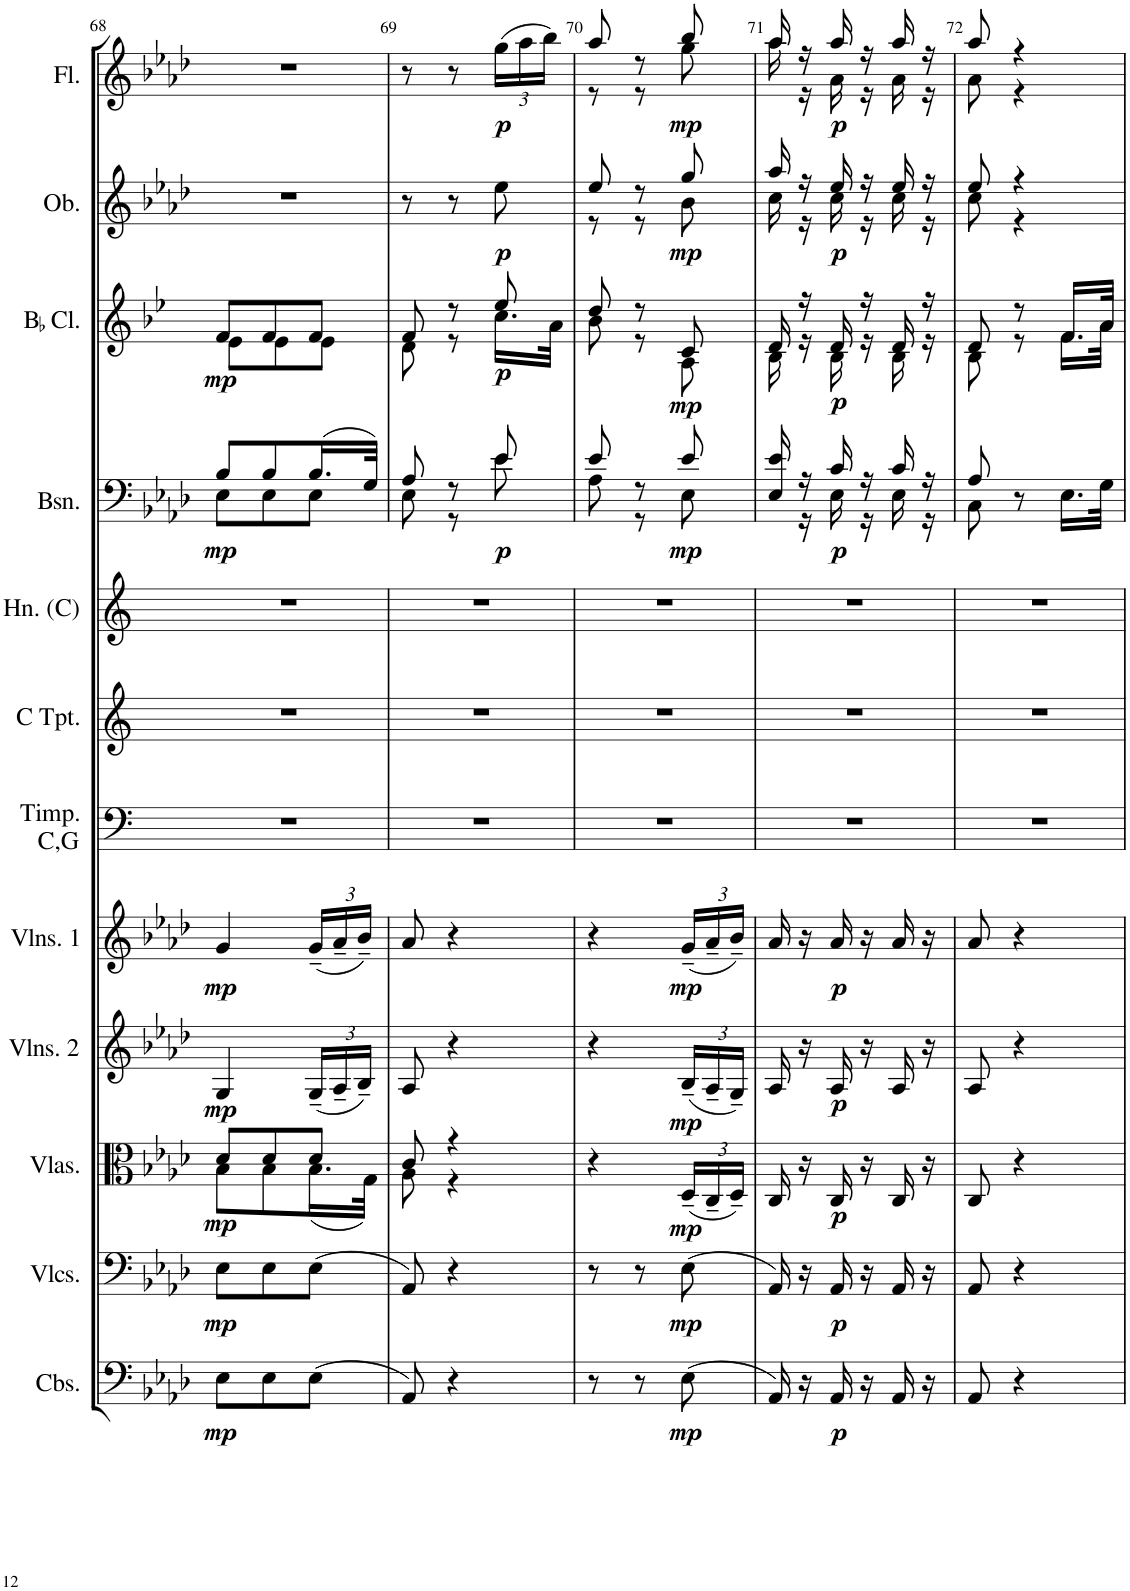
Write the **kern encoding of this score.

**kern	**dynam	**kern	**dynam	**kern	**dynam	**kern	**dynam	**kern	**dynam	**kern	**kern	**kern	**kern	**dynam	**kern	**dynam	**kern	**dynam	**kern	**dynam
*part12	*part12	*part11	*part11	*part10	*part10	*part9	*part9	*part8	*part8	*part7	*part6	*part5	*part4	*part4	*part3	*part3	*part2	*part2	*part1	*part1
*staff12	*staff12	*staff11	*staff11	*staff10	*staff10	*staff9	*staff9	*staff8	*staff8	*staff7	*staff6	*staff5	*staff4	*staff4	*staff3	*staff3	*staff2	*staff2	*staff1	*staff1
*I"Contrabasses	*	*I"Violoncellos	*	*I"Violas	*	*I"Violins 2	*	*I"Violins 1	*	*I"Timpani  C, G	*I"C Trumpet	*I"Horn  In C	*I"Bassoon	*	*I"BaccidentalFlat Clarinet	*	*I"Oboe	*	*I"Flute	*
*I'Cbs.	*	*I'Vlcs.	*	*I'Vlas.	*	*I'Vlns. 2	*	*I'Vlns. 1	*	*I'Timp.  C,G	*I'C Tpt.	*I'Hn. (C)	*I'Bsn.	*	*I'BaccidentalFlat Cl.	*	*I'Ob.	*	*I'Fl.	*
!!LO:PB:g=z
*clefF4	*	*clefF4	*	*clefC3	*	*clefG2	*	*clefG2	*	*clefF4	*clefG2	*clefG2	*clefF4	*	*clefG2	*	*clefG2	*	*clefG2	*
*Trd7c12	*	*	*	*	*	*	*	*	*	*	*Trd1c2	*Trd4c7	*	*	*Trd1c2	*	*	*	*	*
*k[b-e-a-d-]	*	*k[b-e-a-d-]	*	*k[b-e-a-d-]	*	*k[b-e-a-d-]	*	*k[b-e-a-d-]	*	*k[]	*k[]	*k[]	*k[b-e-a-d-]	*	*k[b-e-]	*	*k[b-e-a-d-]	*	*k[b-e-a-d-]	*
*M3/8	*	*	*	*	*	*M3/8	*	*M3/8	*	*M3/8	*M3/8	*M3/8	*M3/8	*	*M3/8	*	*M3/8	*	*M3/8	*
=68	=68	=68	=68	=68	=68	=68	=68	=68	=68	=68	=68	=68	=68	=68	=68	=68	=68	=68	=68	=68
*	*	*	*	*^	*	*	*	*	*	*	*	*	*^	*	*^	*	*	*	*	*
!	!LO:DY:b	!	!LO:DY:b	!	!	!LO:DY:b	!	!LO:DY:b	!	!LO:DY:b	!	!	!	!	!	!LO:DY:b	!	!	!LO:DY:b	!	!	!	!
8E-\L	mp	8E-\L	mp	8d-/L	8B-\L	mp	4G/	mp	4g/	mp	4.r	4.r	4.r	8B-/L	8E-\L	mp	8f/L	8e-\L	mp	4.r	.	4.r	.
8E-\	.	8E-\	.	8d-/	8B-\	.	.	.	.	.	.	.	.	8B-/	8E-\	.	8f/	8e-\	.	.	.	.	.
*	*	*	*	*	*	*	*Xbrackettup	*	*Xbrackettup	*	*	*	*	*	*	*	*	*	*	*	*	*	*
(8E-\J	.	(8E-\J	.	8d-/J	(16.B-\L	.	(24G~/LL	.	(24g~/LL	.	.	.	.	(16.B-/L	8E-\J	.	8f/J	8e-\J	.	.	.	.	.
.	.	.	.	.	.	.	24A-~/	.	24a-~/	.	.	.	.	.	.	.	.	.	.	.	.	.	.
.	.	.	.	.	.	.	24B-~/JJ)	.	24b-~/JJ)	.	.	.	.	.	.	.	.	.	.	.	.	.	.
.	.	.	.	.	32G\JJk)	.	.	.	.	.	.	.	.	32G/JJk)	.	.	.	.	.	.	.	.	.
=69	=69	=69	=69	=69	=69	=69	=69	=69	=69	=69	=69	=69	=69	=69	=69	=69	=69	=69	=69	=69	=69	=69	=69
8AA-/)	.	8AA-/)	.	8c/	8A-\	.	8A-/	.	8a-/	.	4.r	4.r	4.r	8A-/	8E-\	.	8f/	8d\	.	8r	.	8r	.
4r	.	4r	.	4r	4r	.	4r	.	4r	.	.	.	.	8r	8r	.	8r	8r	.	8r	.	8r	.
*	*	*	*	*	*	*	*	*	*	*	*	*	*	*	*	*	*	*	*	*	*	*Xbrackettup	*
!	!	!	!	!	!	!	!	!	!	!	!	!	!	!	!	!LO:DY:b	!	!	!LO:DY:b	!	!LO:DY:b	!	!LO:DY:b
.	.	.	.	.	.	.	.	.	.	.	.	.	.	8e-/	8e-\	p	8ee-/	16.cc\LL	p	8ee-\	p	(24gg\LL	p
.	.	.	.	.	.	.	.	.	.	.	.	.	.	.	.	.	.	.	.	.	.	24aa-\	.
.	.	.	.	.	.	.	.	.	.	.	.	.	.	.	.	.	.	.	.	.	.	24bb-\JJ)	.
.	.	.	.	.	.	.	.	.	.	.	.	.	.	.	.	.	.	32a\JJk	.	.	.	.	.
*	*	*	*	*v	*v	*	*	*	*	*	*	*	*	*	*	*	*	*	*	*	*	*	*
=70	=70	=70	=70	=70	=70	=70	=70	=70	=70	=70	=70	=70	=70	=70	=70	=70	=70	=70	=70	=70	=70	=70
*	*	*	*	*	*	*	*	*	*	*	*	*	*	*	*	*	*	*	*^	*	*^	*
8r	.	8r	.	4r	.	4r	.	4r	.	4.r	4.r	4.r	8e-/	8A-\	.	8dd/	8b-\	.	8ee-/	8r	.	8aa-/	8r	.
8r	.	8r	.	.	.	.	.	.	.	.	.	.	8r	8r	.	8r	8r	.	8r	8r	.	8r	8r	.
*	*	*	*	*Xbrackettup	*	*	*	*	*	*	*	*	*	*	*	*	*	*	*	*	*	*	*	*
!	!LO:DY:b	!	!LO:DY:b	!	!LO:DY:b	!	!LO:DY:b	!	!LO:DY:b	!	!	!	!	!	!LO:DY:b	!	!	!LO:DY:b	!	!	!LO:DY:b	!	!	!LO:DY:b
(8E-\	mp	(8E-\	mp	(24D-~/LL	mp	(24B-~/LL	mp	(24g~/LL	mp	.	.	.	8e-/	8E-\	mp	8c/	8A\	mp	8gg/	8b-\	mp	8bb-/	8gg\	mp
.	.	.	.	24C~/	.	24A-~/	.	24a-~/	.	.	.	.	.	.	.	.	.	.	.	.	.	.	.	.
.	.	.	.	24D-~/JJ)	.	24G~/JJ)	.	24b-~/JJ)	.	.	.	.	.	.	.	.	.	.	.	.	.	.	.	.
=71	=71	=71	=71	=71	=71	=71	=71	=71	=71	=71	=71	=71	=71	=71	=71	=71	=71	=71	=71	=71	=71	=71	=71	=71
16AA-/)	.	16AA-/)	.	16C/	.	16A-/	.	16a-/	.	4.r	4.r	4.r	16E-/ 16e-/	16ryy	.	16d/	16B-\	.	16aa-/	16cc\	.	16aa-/	16aa-\	.
16r	.	16r	.	16r	.	16r	.	16r	.	.	.	.	16r	16r	.	16r	16r	.	16r	16r	.	16r	16r	.
!	!LO:DY:b	!	!LO:DY:b	!	!LO:DY:b	!	!LO:DY:b	!	!LO:DY:b	!	!	!	!	!	!LO:DY:b	!	!	!LO:DY:b	!	!	!LO:DY:b	!	!	!LO:DY:b
16AA-/	p	16AA-/	p	16C/	p	16A-/	p	16a-/	p	.	.	.	16c/	16E-\	p	16d/	16B-\	p	16ee-/	16cc\	p	16aa-/	16a-\	p
16r	.	16r	.	16r	.	16r	.	16r	.	.	.	.	16r	16r	.	16r	16r	.	16r	16r	.	16r	16r	.
16AA-/	.	16AA-/	.	16C/	.	16A-/	.	16a-/	.	.	.	.	16c/	16E-\	.	16d/	16B-\	.	16ee-/	16cc\	.	16aa-/	16a-\	.
16r	.	16r	.	16r	.	16r	.	16r	.	.	.	.	16r	16r	.	16r	16r	.	16r	16r	.	16r	16r	.
=72	=72	=72	=72	=72	=72	=72	=72	=72	=72	=72	=72	=72	=72	=72	=72	=72	=72	=72	=72	=72	=72	=72	=72	=72
8AA-/	.	8AA-/	.	8C/	.	8A-/	.	8a-/	.	4.r	4.r	4.r	8A-/	8C\	.	8d/	8B-\	.	8ee-/	8cc\	.	8aa-/	8a-\	.
4r	.	4r	.	4r	.	4r	.	4r	.	.	.	.	8r	4ryy	.	8r	8r	.	4r	4r	.	4r	4r	.
.	.	.	.	.	.	.	.	.	.	.	.	.	16.E-\LL	.	.	16.f/LL	16.f\LL	.	.	.	.	.	.	.
.	.	.	.	.	.	.	.	.	.	.	.	.	32G\JJk	.	.	32a/JJk	32a\JJk	.	.	.	.	.	.	.
*	*	*	*	*	*	*	*	*	*	*	*	*	*v	*v	*	*	*	*	*v	*v	*	*v	*v	*
*	*	*	*	*	*	*	*	*	*	*	*	*	*	*	*v	*v	*	*	*	*	*
=	=	=	=	=	=	=	=	=	=	=	=	=	=	=	=	=	=	=	=	=
*-	*-	*-	*-	*-	*-	*-	*-	*-	*-	*-	*-	*-	*-	*-	*-	*-	*-	*-	*-	*-
